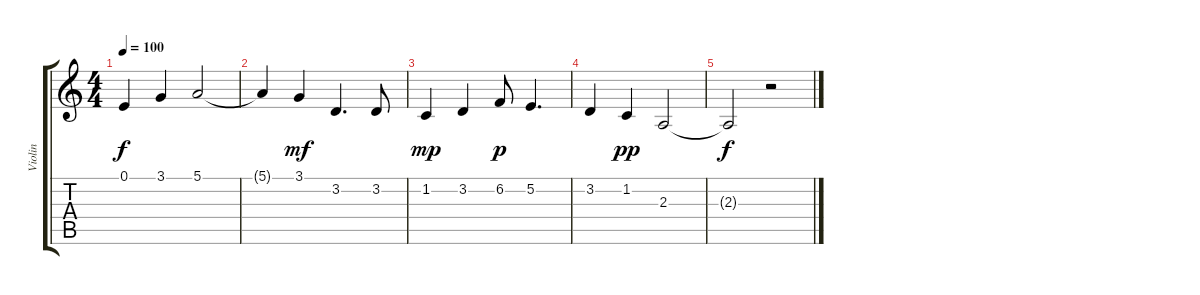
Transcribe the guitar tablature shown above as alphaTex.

\track ("Violin" "Violin") {instrument viola}
\staff {score tabs}
\tuning (E4 B3 G3 D3 A2 E2) {hide}
\ts (4 4)
\tempo 100
\clef g2
\ks c
0.1.4{dy f} 3.1.4 5.1.2 |
5.1{t}.4 3.1.4{dy mf} 3.2.4{d} 3.2.8 |
1.2.4{dy mp} 3.2.4 6.2.8{dy p} 5.2.4{d} |
3.2.4 1.2.4{dy pp} 2.3.2 |
2.3{t}.2{dy f} r.2
